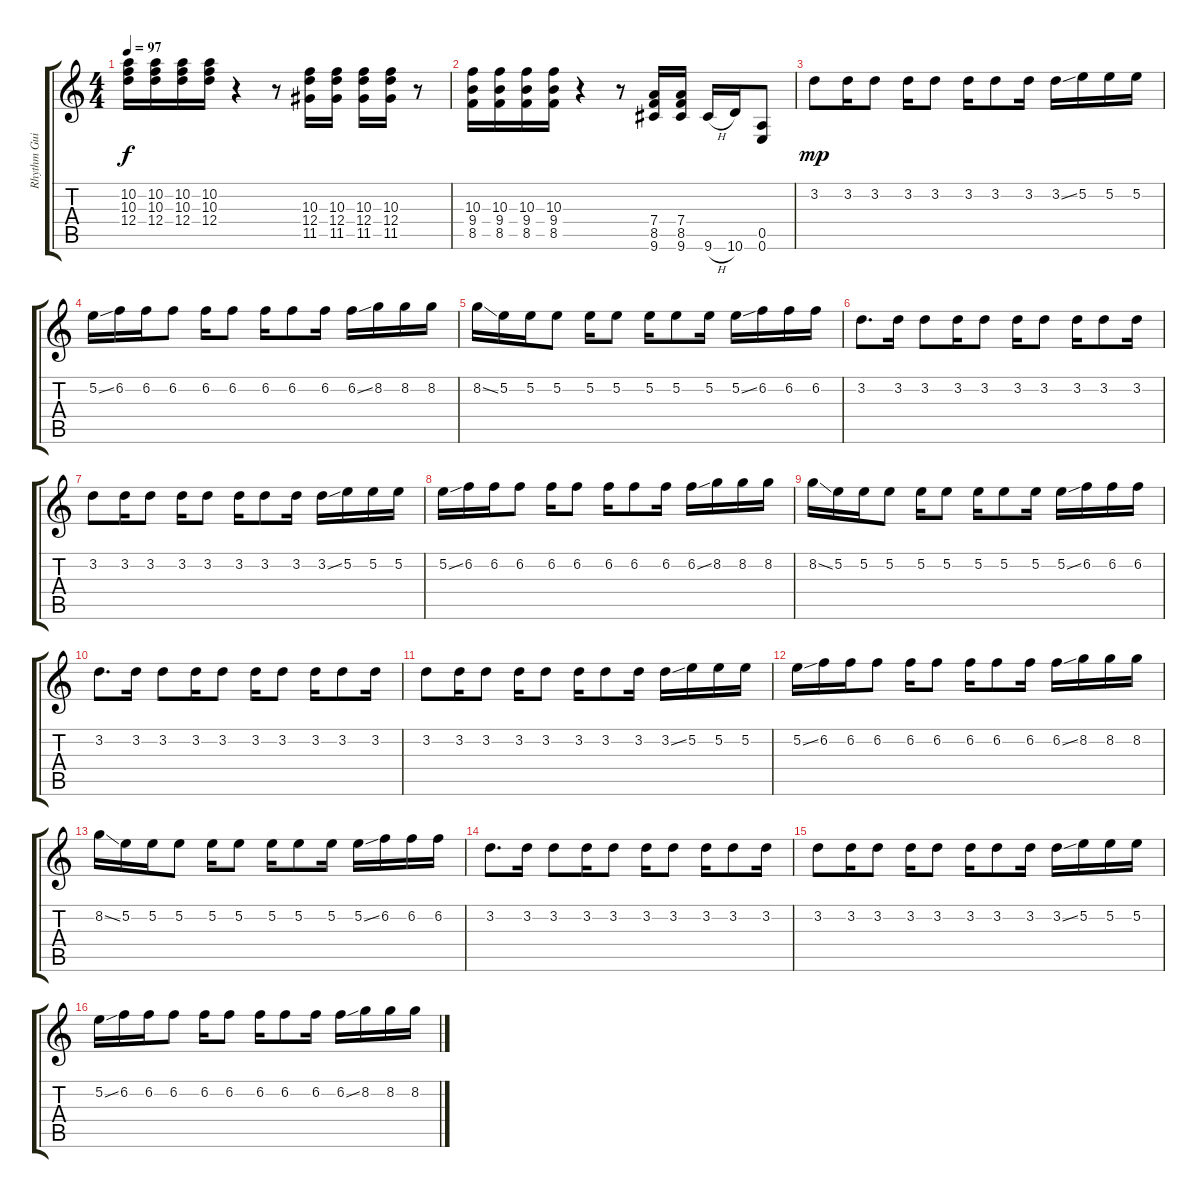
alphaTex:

\track ("Rhythm Guitar 1 [Mikael Akerfeldt + Pete" "Rhythm Gui") {instrument distortionguitar}
\staff {score tabs}
\tuning (E4 B3 G3 D3 A2 E2) {hide}
\ts (4 4)
\tempo 97
\clef g2
\ks c
(10.2 10.3 12.4).16{dy f} (10.2 10.3 12.4).16 (10.2 10.3 12.4).16 (10.2 10.3 12.4).16 r.4 r.8 (10.3 12.4 11.5).16 (10.3 12.4 11.5).16 (10.3 12.4 11.5).16 (10.3 12.4 11.5).16 r.8 |
(10.3 9.4 8.5).16 (10.3 9.4 8.5).16 (10.3 9.4 8.5).16 (10.3 9.4 8.5).16 r.4 r.8 (7.4 8.5 9.6).16 (7.4 8.5 9.6).16 9.6{h}.16 10.6.16 (0.5 0.6).8 |
3.2.8{dy mp} 3.2.16 3.2.8 3.2.16 3.2.8 3.2.16 3.2.8 3.2.16 3.2{ss}.16 5.2.16 5.2.16 5.2.16 |
5.2{ss}.16 6.2.16 6.2.16 6.2.8 6.2.16 6.2.8 6.2.16 6.2.8 6.2.16 6.2{ss}.16 8.2.16 8.2.16 8.2.16 |
8.2{ss}.16 5.2.16 5.2.16 5.2.8 5.2.16 5.2.8 5.2.16 5.2.8 5.2.16 5.2{ss}.16 6.2.16 6.2.16 6.2.16 |
3.2.8{d} 3.2.16 3.2.8 3.2.16 3.2.8 3.2.16 3.2.8 3.2.16 3.2.8 3.2.16 |
3.2.8 3.2.16 3.2.8 3.2.16 3.2.8 3.2.16 3.2.8 3.2.16 3.2{ss}.16 5.2.16 5.2.16 5.2.16 |
5.2{ss}.16 6.2.16 6.2.16 6.2.8 6.2.16 6.2.8 6.2.16 6.2.8 6.2.16 6.2{ss}.16 8.2.16 8.2.16 8.2.16 |
8.2{ss}.16 5.2.16 5.2.16 5.2.8 5.2.16 5.2.8 5.2.16 5.2.8 5.2.16 5.2{ss}.16 6.2.16 6.2.16 6.2.16 |
3.2.8{d} 3.2.16 3.2.8 3.2.16 3.2.8 3.2.16 3.2.8 3.2.16 3.2.8 3.2.16 |
3.2.8 3.2.16 3.2.8 3.2.16 3.2.8 3.2.16 3.2.8 3.2.16 3.2{ss}.16 5.2.16 5.2.16 5.2.16 |
5.2{ss}.16 6.2.16 6.2.16 6.2.8 6.2.16 6.2.8 6.2.16 6.2.8 6.2.16 6.2{ss}.16 8.2.16 8.2.16 8.2.16 |
8.2{ss}.16 5.2.16 5.2.16 5.2.8 5.2.16 5.2.8 5.2.16 5.2.8 5.2.16 5.2{ss}.16 6.2.16 6.2.16 6.2.16 |
3.2.8{d} 3.2.16 3.2.8 3.2.16 3.2.8 3.2.16 3.2.8 3.2.16 3.2.8 3.2.16 |
3.2.8 3.2.16 3.2.8 3.2.16 3.2.8 3.2.16 3.2.8 3.2.16 3.2{ss}.16 5.2.16 5.2.16 5.2.16 |
5.2{ss}.16 6.2.16 6.2.16 6.2.8 6.2.16 6.2.8 6.2.16 6.2.8 6.2.16 6.2{ss}.16 8.2.16 8.2.16 8.2.16
